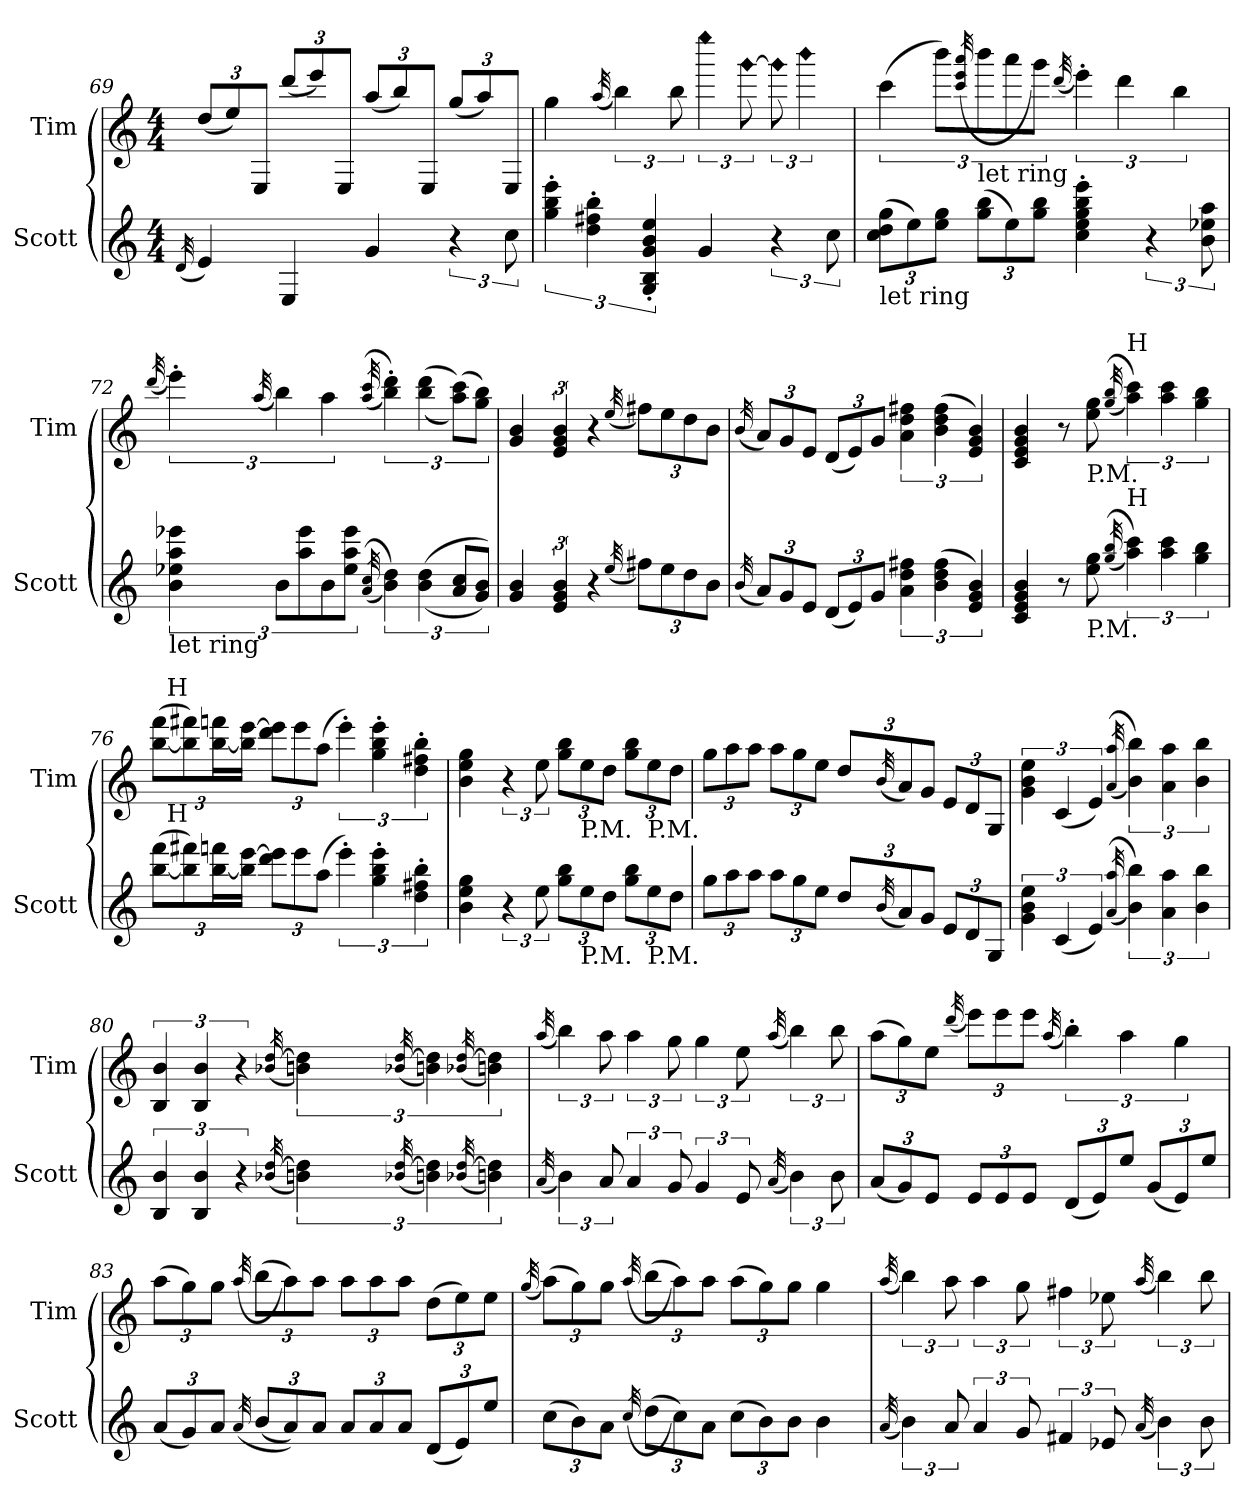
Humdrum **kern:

**kern	**kern
*part2	*part1
*staff2	*staff1
*I"Scott	*I"Tim
*I'Scott	*I'Tim
!!LO:PB:g=z
*clefG2	*clefG2
*ITrd7c12	*ITrd7c12
*k[]	*k[]
*C:	*C:
*M4/4	*M4/4
=69	=69
(32qD/	.
*	*Xbrackettup
4E/)	(12d/L
.	12e/)
.	12EE/J
4EE/	(12dd/L
.	12ee/)
.	12EE/J
4G/	(12a/L
.	12b/)
.	12EE/J
6r	(12g/L
.	12a/)
12c\	12EE/J
=70	=70
6g\' 6b\' 6ee\'	4g\
6d\' 6f#X\' 6b\'	.
.	(32qa/
*	*brackettup
.	6b\)
6GG/' 6BB/' 6G/' 6B/' 6e/'	.
.	12b\
!	!LO:N:head=diamond
4G/	6eee\
!	!LO:N:head=diamond
.	[12gg\
!	!LO:N:head=diamond
6r	12gg\]
!	!LO:N:head=diamond
.	6bb\
12c\	.
=71	=71
*Xbrackettup	*
!LO:TX:b:t=let ring	!
(12c\ 12d\ 12g\L	(6cc\
12e\)	.
12e\ 12g\J	12bb\L)
.	(32qcc/ 32qee/ 32qaa/
!	!LO:TX:b:t=let ring
(12g\ 12b\L	12bb\
12e\)	12aa\
12g\ 12b\J	12gg\J)
.	(32qdd/
4c\' 4e\' 4g\' 4b\' 4ee\'	6ee'\)
.	6dd\
*brackettup	*
6r	.
.	6b\
12B\ 12e-X\ 12a\	.
!!LO:LB:g=z
=72	=72
.	(32qdd/
!LO:TX:b:t=let ring	!
6B\ 6e-X\ 6a\ 6ee-X\	6ee'\)
.	(32qa/
12B\L	6b\)
12a\ 12ee-\	.
12B\	6a\
12e-\ 12a\ 12ee-\J	.
((32qA/ 32qc/	((32qa/ 32qcc/
6B\ 6d\))	6b\' 6dd\'))
((6B\ 6d\	((6b\ 6dd\
12A/ 12c/L	(12a\ 12cc\L))
12G/ 12B/J))	12g\ 12b\J)
=73	=73
4G/ 4B/	4G/ 4B/
6E/ 6G/ 6B/	6E/ 6G/ 6B/
4r	4r
(32qe/	(32qe/
12f#X\L)	12f#X\L)
12e\	12e\
12d\	12d\
12B\J	12B\J
=74	=74
(32qB/	(32qB/
*Xbrackettup	*Xbrackettup
12A/L)	12A/L)
12G/	12G/
12E/J	12E/J
(12D/L	(12D/L
12E/)	12E/)
12G/J	12G/J
*brackettup	*brackettup
6A\ 6d\ 6f#X\	6A\ 6d\ 6f#X\
(6B\ 6d\ 6f#\	(6B\ 6d\ 6f#\
6E/ 6G/ 6B/)	6E/ 6G/ 6B/)
!!LO:LB:g=z
=75	=75
4C/ 4E/ 4G/ 4B/	4C/ 4E/ 4G/ 4B/
8r	8r
!	!LO:TX:b:t=P.M.
!LO:TX:b:t=P.M.	!
8e\ 8g\	8e\ 8g\
((32qg/ 32qb/	((32qg/ 32qb/
!	!LO:TX:a:t=H
!LO:TX:a:t=H	!
6a\ 6cc\))	6a\ 6cc\))
6a\ 6cc\	6a\ 6cc\
6g\ 6b\	6g\ 6b\
=76	=76
*Xbrackettup	*Xbrackettup
*^	*^
([12b\ 12ff\L	24ryy	([12b\ 12ff\L	24ryy
!	!	!	!LO:TX:a:t=H
!	!LO:TX:a:t=H	!	!
.	3%2ryy	.	3%2ryy
12b\] 12ff#X\)	.	12b\] 12ff#X\)	.
[24b\ 24ffn\L	.	[24b\ 24ffn\L	.
24b\] [24ee\JJ	.	24b\] [24ee\JJ	.
12dd\ 12ee\]L	.	12dd\ 12ee\]L	.
12ee\	.	12ee\	.
(12a\J	.	(12a\J	.
*brackettup	*	*brackettup	*
6ee'\)	.	6ee'\)	.
6g\' 6b\' 6ee\'	.	6g\' 6b\' 6ee\'	.
.	6..ryy	.	6..ryy
6d\' 6f#X\' 6b\'	.	6d\' 6f#X\' 6b\'	.
*v	*v	*	*
*	*v	*v
=77	=77
4B\ 4e\ 4g\	4B\ 4e\ 4g\
6r	6r
12e\	12e\
12g\ 12b\L	12g\ 12b\L
!	!LO:TX:b:t=P.M.
!LO:TX:b:t=P.M.	!
12e\	12e\
12d\J	12d\J
*Xbrackettup	*Xbrackettup
12g\ 12b\L	12g\ 12b\L
!	!LO:TX:b:t=P.M.
!LO:TX:b:t=P.M.	!
12e\	12e\
12d\J	12d\J
!!LO:LB:g=z
=78	=78
12g\L	12g\L
12a\	12a\
12a\J	12a\J
12a\L	12a\L
12g\	12g\
12e\J	12e\J
12d/L	12d/L
(32qB/	(32qB/
12A/)	12A/)
12G/J	12G/J
12E/L	12E/L
12D/	12D/
12GG/J	12GG/J
=79	=79
*brackettup	*brackettup
6G\ 6B\ 6e\	6G\ 6B\ 6e\
(6C/	(6C/
6E/)	6E/)
((32qA/ 32qa/	((32qA/ 32qa/
6B\ 6b\))	6B\ 6b\))
6A\ 6a\	6A\ 6a\
6B\ 6b\	6B\ 6b\
=80	=80
6BB/ 6B/	6BB/ 6B/
6BB/ 6B/	6BB/ 6B/
6r	6r
(32qB-X/ [32qd/	(32qB-X/ [32qd/
6Bn\ 6d\])	6Bn\ 6d\])
(32qB-X/ [32qd/	(32qB-X/ [32qd/
6Bn\ 6d\])	6Bn\ 6d\])
(32qB-X/ [32qd/	(32qB-X/ [32qd/
6Bn\ 6d\])	6Bn\ 6d\])
!!LO:LB:g=z
=81	=81
(32qA/	(32qa/
6B\)	6b\)
12A/	12a\
6A/	6a\
12G/	12g\
6G/	6g\
12E/	12e\
(32qA/	(32qa/
6B\)	6b\)
12B\	12b\
=82	=82
*Xbrackettup	*Xbrackettup
(12A/L	(12a\L
12G/)	12g\)
12E/J	12e\J
.	(32qdd/
12E/L	12ee\L)
12E/	12ee\
12E/J	12ee\J
.	(32qa/
*	*brackettup
(12D/L	6b'\)
12E/)	.
12e/J	6a\
(12G/L	.
12E/)	6g\
12e/J	.
!!LO:PB:g=z
=83	=83
*	*Xbrackettup
(12A/L	(12a\L
12G/)	12g\)
12A/J	12g\J
(32qA/	(32qa/
(12B/L	(12b\L
12A/))	12a\))
12A/J	12a\J
12A/L	12a\L
12A/	12a\
12A/J	12a\J
(12D/L	(12d\L
12E/)	12e\)
12e/J	12e\J
=84	=84
.	(32qg/
(12c\L	(12a\L)
12B\)	12g\)
12A\J	12g\J
(32qc/	(32qa/
(12d\L	(12b\L
12c\))	12a\))
12A\J	12a\J
(12c\L	(12a\L
12B\)	12g\)
12B\J	12g\J
4B\	4g\
!!LO:LB:g=z
=85	=85
(32qA/	(32qa/
*brackettup	*brackettup
6B\)	6b\)
12A/	12a\
6A/	6a\
12G/	12g\
6F#X/	6f#X\
12E-X/	12e-X\
(32qA/	(32qa/
6B\)	6b\)
12B\	12b\
=	=
*-	*-
